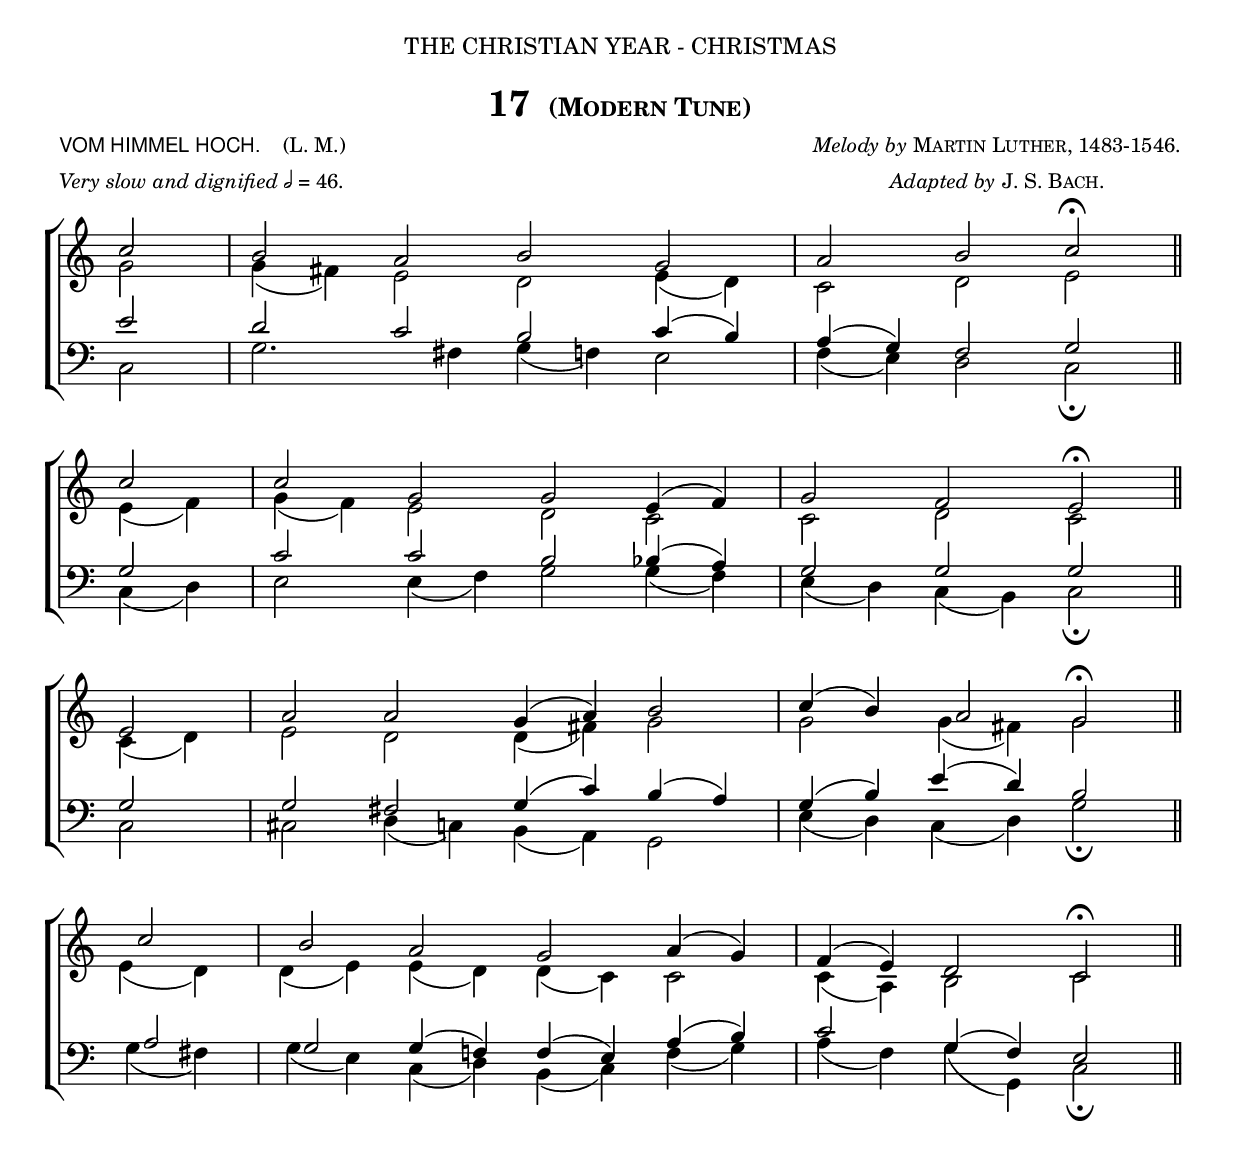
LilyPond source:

%%%% 055.png
%%% Hymn 17Mod Vom Himmel Hoch
%%% Version 3

\version "2.10.19"

\header {
 dedication = \markup { \center-align { "THE CHRISTIAN YEAR - CHRISTMAS"
		\hspace #0.1 }}	
  title = \markup { "17 " \large \smallCaps "(Modern Tune)"}
 meter = \markup { \small { \column { \line { \sans "VOM HIMMEL HOCH." \hspace #1 \roman " (L. M.)" } 
                            \line { { \italic "Very slow and dignified" \fontsize #-5 \general-align #Y #DOWN \note #"2" #1 "= 46." } } }} }
 arranger = \markup { \small { \center-align { 
		 \line { \italic "Melody by" \smallCaps "Martin Luther, 1483-1546." }
				 \line { \italic "Adapted by" \smallCaps "J. S. Bach." } }} }
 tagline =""
}


global = {
  \time 4/2 
  \key c \major
  \set Staff.midiInstrument = "church organ" 
}

soprano = \relative c' {
  \partial 2 c'2 | b2 a2  b2 g2 | a2 b2  c2^\fermata  \bar "||" \break
  c2 | c2 g2  g2 e4( f4) | g2 f2  e2^\fermata \bar "||" \break
  e2 | a2 a2  g4( a4) b2 | c4( b4) \once \override NoteColumn #'force-hshift = #1.8 a2 
      g2^\fermata \bar "||" \break
  \once \override NoteColumn #'force-hshift = #1.4 c2 | 
      \once \override NoteColumn #'force-hshift = #1.4 b2 
      a2  g2 a4( g4) | f4( e4) d2  c2^\fermata \bar "||" 
}

alto = \relative c' {
  \partial 2 g'2 | g4( fis4) e2  d2 e4( d4) | c2 d2  e2 \bar "||"
  e4( f4) | g4( f4) e2  d2 c2 | c2 d2 c2 \bar "||"
  c4( d4) | e2 d2  d4( fis4) g2 | g2 g4( fis4)  g2 \bar "||"
  e4( d4) | d4( e4) e4( d4)  d4( c4) c2 | c4( a4) b2  c2 \bar "||"
}

tenor = \relative c { \clef bass
  \partial 2 e'2 | d2 c2  b2 c4( b4) | a4( g4) f2 g2 \bar "||"
  g2 | c2 c2  b2 bes4( a4) | g2 g2  g2 \bar "||"
  g2 | g2 fis2  g4( c4) b4( a4) | g4( b4) e4( d4)  b2 \bar "||"
  \once \override NoteColumn #'force-hshift = #1.8 a2 | 
      \once \override NoteColumn #'force-hshift = #1.8 g2 
      g4( f!4) f4( e4) a4( b4) | c2 g4( f4)  e2 \bar "||"
}

bass = \relative c { \clef bass
  \partial 2 c2 | g'2. fis4 g4( f4) e2 | f4( e4) d2 c2_\fermata \bar "||"
  c4( d4) | e2 e4( f4)  g2 g4( f4) | e4( d4) c4( b4)  c2_\fermata \bar "||"
  c2 | cis2 d4( c4)  b4( a4) g2 | e'4( d4) c4( d4)  g2_\fermata \bar "||"
  g4( fis4) | g4( e4) c4( d4)  b4( c4) f4( g4) | a4( f4) g4( g,4)  c2_\fermata \bar "||"
}

#(ly:set-option 'point-and-click #f)

\paper {
 #(set-paper-size "a4")
%% annotate-spacing = ##t
 print-page-number = ##f
 ragged-last-bottom = ##t
 ragged-bottom = ##t
}

\book{

\score{
\new ChoirStaff	
 <<

	\context Staff = upper 
	      << 
	\context Voice = sopranos { \voiceOne \global \soprano }
	\context Voice = altos {\voiceTwo \global \alto }
	      >>
 
	\context Staff = lower 
	       <<
	\context Voice = tenors { \voiceOne \global \tenor }
	\context Voice = basses { \voiceTwo \global \bass }
		>> 
			 

 >>
\layout {
	indent=0
%%		\context { \Score timing = ##f }
	\context { \Score \remove "Bar_number_engraver" }
	\context { \Staff \remove "Time_signature_engraver" }
	\context { \Score \remove "Mark_engraver" }
        \context { \Staff \consists "Mark_engraver" }
	}
	
\midi { 
 \context {
 \Score 
 tempoWholesPerMinute = #(ly:make-moment 46 2)
 }
 }
	
} %%score bracket

\markup { \hspace #0   %%add space as necc. to center the column
          \fill-line { 
	       \column { 
		       \line {  \small { \hspace #4 \italic "See also: " "613 Of the Father's heart begotten." }}
	               \hspace #1  % adds vertical spacing between verses. More such lines more space.     
		       \line { \small { \hspace #-18 \smallCaps "Office Hymn. M." \hspace #10  "Christe Redemptor omnium."  \hspace #10 \italic "6th cent.  Tr. J. M. Neale." } } 
	                \hspace #1  % adds vertical spacing between verses. More such lines more space. 
		       
		       \column { %% stanza 1 column 
	                  \line { \hspace #2.2 \column { \lower #2.4 \fontsize #8 "J" }   %%Drop Cap goes here
				  \hspace #-1    %% adjust this if other letters are too far from Drop Cap
				  \column  { \raise #0.0 "ESU, the Father's only Son,"  "  Whose death for all redemption won;"  } }          
	                  \line {  \hspace #2.5  %%adjust hspace until this line left edge is flush with Drop Cap
				   \lower  #1.56  %%adjust this until the line spacing looks right
				   \column {   
                                            "Before the worlds, of God most high"
					    "Begotten all ineffably:"
			  		}}
			       
			           } %% finish stanza 1
	                \hspace #1
           		\line { "2  "
			   \column {	     
				   "The Father's light and splendour thou,"
				   "Their endless hope to thee that bow;"
				   "Accept the prayers and praise to-day"
				   "That through the world thy servants pay."
			}}
		       \hspace #1 
           		\line { "3  "
			  \column {	     
				  "Salvation's author, call to mind"
				  "How, taking form of humankind,"
				  "Born of a Virgin undefiled,"
				  "Thou in man's flesh becam'st a child."
			}}
			\hspace #1 
           		\line { "4  "
			  \column {	     
				  "Thus testifies the present day,"
				  "Through every year in long array,"
				  "That thou, salvation's source alone,"
				  "Proceededst from the Father's throne."
			}}
			\hspace #1 
           		\line { "5  "
			  \column {	     
				  "Whence sky, and stars, and sea's abyss,"
				  "And earth, and all that therein is,"
				  "Shall still, with laud and carol meet,"
				  "The Author of thine advent greet."
			}}
			\hspace #1 
           		\line { "6  "
			  \column {	     
				  "And we who, by thy precious blood"
				  "From sin redeemed, are marked for God,"
				  "On this the day that saw thy birth,"
				  "Sing the new song of ransomed earth:"
			}}
	   	       \hspace #1 
           		\line { "7. "
			  \column {	     
				  "For that thine advent glory be,"
				  "O Jesu, virgin-born, to thee;"
				  "With Father, and with Holy Ghost,"
				  "From men and from the heavenly host.   Amen."
			}}
	       }	   
	  }			   
}



%% Amen score block
\score{
 \new ChoirStaff
 <<
 \context Staff = upper \with { fontSize = #-3 \override StaffSymbol #'staff-space = #(magstep -2)} 
	 << 
	\context Voice = "sopranos" { \relative c' { \global
	 \voiceOne f1 e1 \bar "||" }}
	\context Voice = "altos" { \relative c' { \global
	 \voiceTwo c1 c1 \bar "||" }}
	 >>
			 
	\context Lyrics \lyricsto "altos" { \override LyricText #'font-size = #-1 A -- men. }
	
	\context Staff = lower \with { fontSize = #-3 \override StaffSymbol #'staff-space = #(magstep -2)} 
	 <<
	\context Voice = "tenors" { \relative c { \global \clef bass
	 \voiceThree a'1 g1 \bar "||" }}
	\context Voice = "basses" { \relative c { \global \clef bass 
	 \voiceFour f,1 c'1 \bar "||" }}
			 >> 
 >>			 
\header { breakbefore = ##f piece = ##f opus = ##f tagline = ##f }
\layout { 
	\context { \Score timing = ##f } 
	ragged-right = ##t
	indent = 15\cm
	\context { \Staff \remove Time_signature_engraver }

 }

\midi { \context { \Score tempoWholesPerMinute = #(ly:make-moment 46 2) }} %%Amen midi 
 
} %%end Amen block 

} %%book bracket